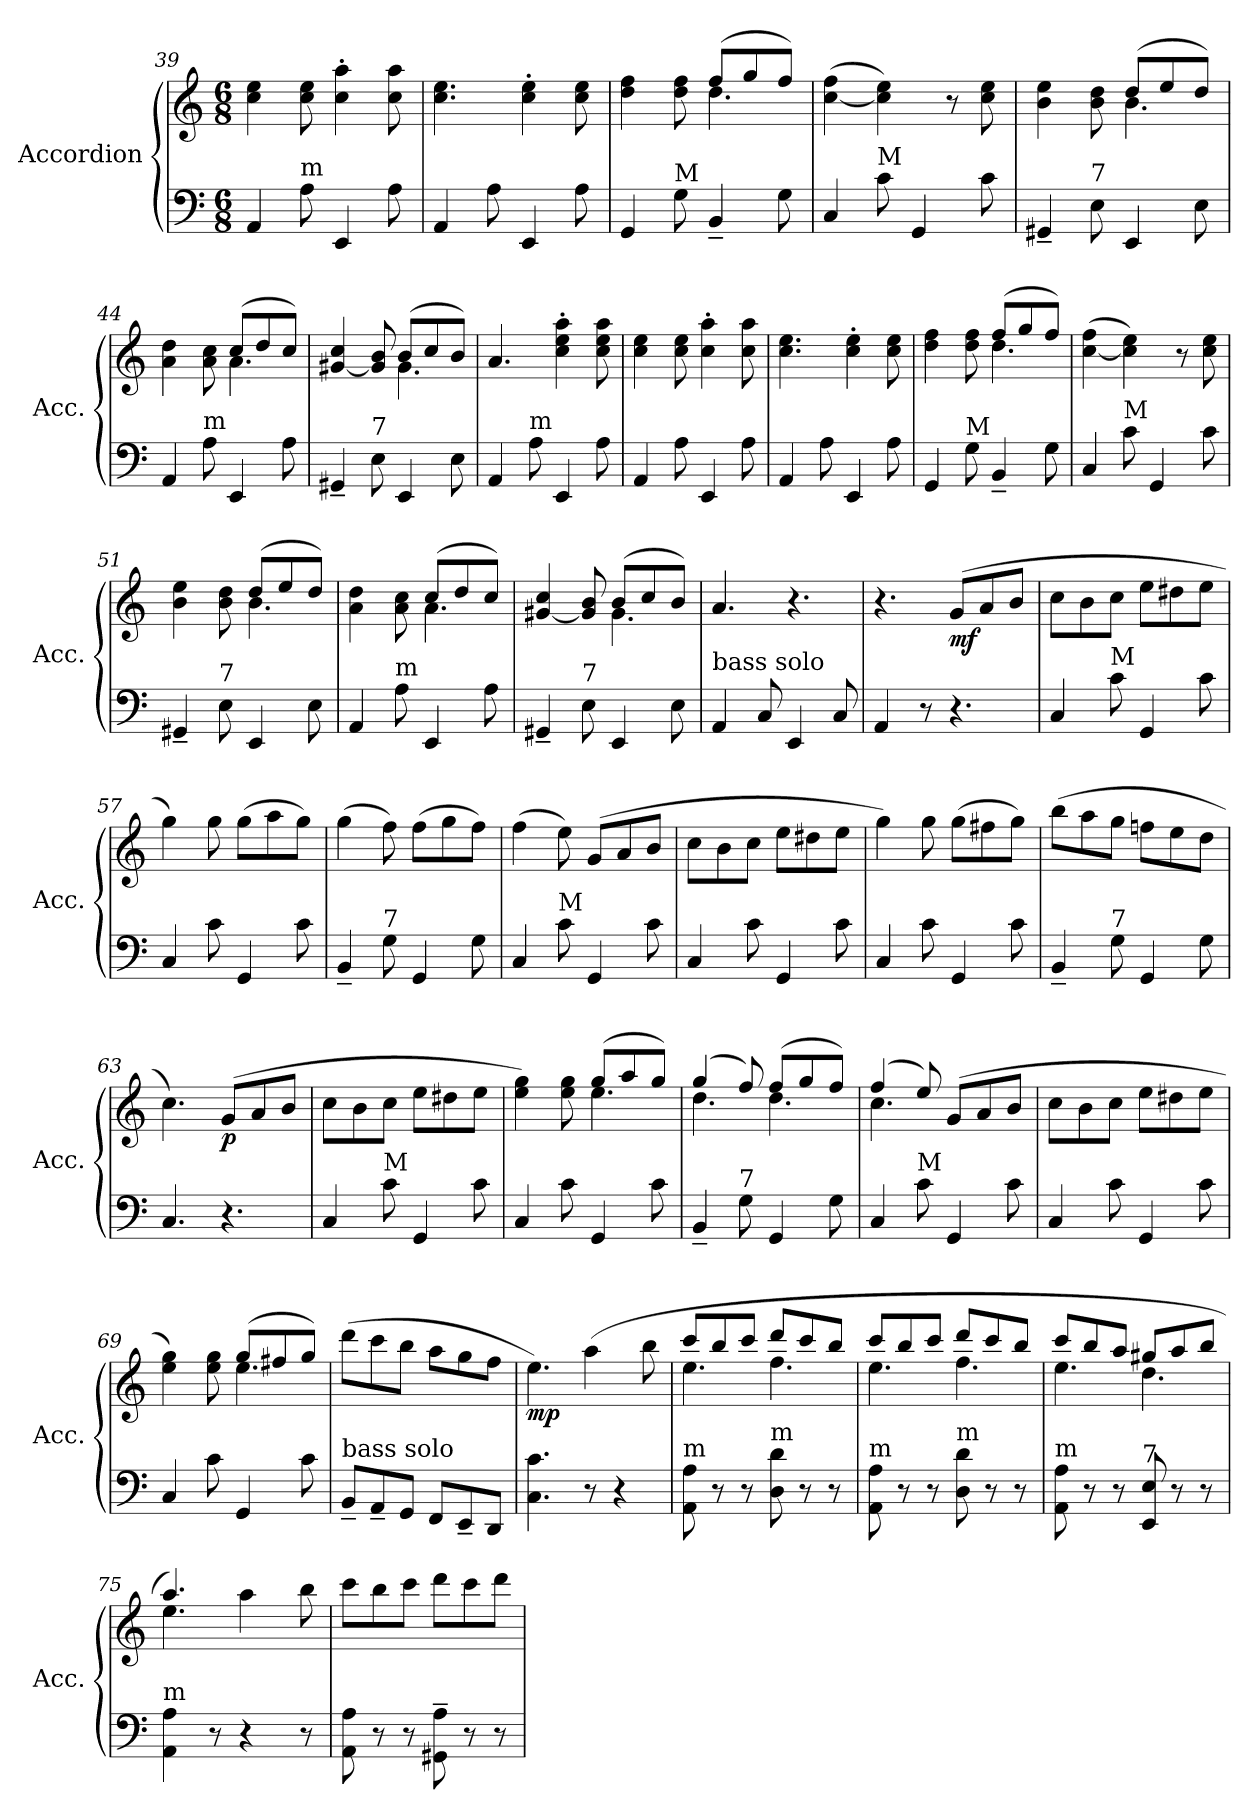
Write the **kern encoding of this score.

**kern	**kern	**dynam
*part1	*part1	*part1
*staff2	*staff1	*staff1/2
*I"Accordion	*	*
*I'Acc.	*	*
*clefF4	*clefG2	*
*k[]	*k[]	*
*M6/8	*M6/8	*
=39	=39	=39
4AA/	4cc\ 4ee\	.
!LO:TX:a:t=m	!	!
8A\	8cc\ 8ee\	.
4EE/	4cc\' 4aa\'	.
8A\	8cc\ 8aa\	.
=40	=40	=40
4AA/	4.cc\ 4.ee\	.
8A\	.	.
4EE/	4cc\' 4ee\'	.
8A\	8cc\ 8ee\	.
=41	=41	=41
*	*^	*
4GG/	4dd\ 4ff\	4.reyy	.
!LO:TX:a:t=M	!	!	!
8G\	8dd\ 8ff\	.	.
4BB~/	(>8ff/L	4.dd\	.
.	8gg/	.	.
8G\	8ff/J)	.	.
*	*v	*v	*
!!LO:LB:g=z
=42	=42	=42
4C/	(>[4cc\ 4ff\	.
!LO:TX:a:t=M	!	!
8c\	4cc\] 4ee\)	.
4GG/	.	.
.	8r	.
8c\	8cc\ 8ee\	.
=43	=43	=43
*	*^	*
4GG#X~/	4b\ 4ee\	4.reyy	.
!LO:TX:a:t=7	!	!	!
8E\	8b\ 8dd\	.	.
4EE/	(>8dd/L	4.b\	.
.	8ee/	.	.
8E\	8dd/J)	.	.
=44	=44	=44	=44
4AA/	4a\ 4dd\	4.reyy	.
!LO:TX:a:t=m	!	!	!
8A\	8a\ 8cc\	.	.
4EE/	(>8cc/L	4.a\	.
.	8dd/	.	.
8A\	8cc/J)	.	.
=45	=45	=45	=45
4GG#X~/	[4g#X/ 4cc/	4.reyy	.
!LO:TX:a:t=7	!	!	!
8E\	8g#/] 8b/	.	.
4EE/	(>8b/L	4.g#\	.
.	8cc/	.	.
8E\	8b/J)	.	.
*	*v	*v	*
=46	=46	=46
4AA/	4.a/	.
!LO:TX:a:t=m	!	!
8A\	.	.
4EE/	4cc\' 4ee\' 4aa\'	.
8A\	8cc\ 8ee\ 8aa\	.
=47	=47	=47
4AA/	4cc\ 4ee\	.
8A\	8cc\ 8ee\	.
4EE/	4cc\' 4aa\'	.
8A\	8cc\ 8aa\	.
=48	=48	=48
4AA/	4.cc\ 4.ee\	.
8A\	.	.
4EE/	4cc\' 4ee\'	.
8A\	8cc\ 8ee\	.
=49	=49	=49
*	*^	*
4GG/	4dd\ 4ff\	4.reyy	.
!LO:TX:a:t=M	!	!	!
8G\	8dd\ 8ff\	.	.
4BB~/	(>8ff/L	4.dd\	.
.	8gg/	.	.
8G\	8ff/J)	.	.
*	*v	*v	*
!!LO:LB:g=z
=50	=50	=50
4C/	(>[4cc\ 4ff\	.
!LO:TX:a:t=M	!	!
8c\	4cc\] 4ee\)	.
4GG/	.	.
.	8r	.
8c\	8cc\ 8ee\	.
=51	=51	=51
*	*^	*
4GG#X~/	4b\ 4ee\	4.reyy	.
!LO:TX:a:t=7	!	!	!
8E\	8b\ 8dd\	.	.
4EE/	(>8dd/L	4.b\	.
.	8ee/	.	.
8E\	8dd/J)	.	.
=52	=52	=52	=52
4AA/	4a\ 4dd\	4.reyy	.
!LO:TX:a:t=m	!	!	!
8A\	8a\ 8cc\	.	.
4EE/	(>8cc/L	4.a\	.
.	8dd/	.	.
8A\	8cc/J)	.	.
=53	=53	=53	=53
4GG#X~/	[4g#X/ 4cc/	4.reyy	.
!LO:TX:a:t=7	!	!	!
8E\	8g#/] 8b/	.	.
4EE/	(>8b/L	4.g#\	.
.	8cc/	.	.
8E\	8b/J)	.	.
*	*v	*v	*
=54	=54	=54
!LO:TX:a:t=bass solo	!	!
4AA/	4.a/	.
8C/	.	.
4EE/	4.r	.
8C/	.	.
=55	=55	=55
4AA/	4.r	.
8r	.	.
!	!	!LO:DY:b
4.r	(>8g/L	mf
.	8a/	.
.	8b/J	.
=56	=56	=56
4C/	8cc\L	.
.	8b\	.
!LO:TX:a:t=M	!	!
8c\	8cc\J	.
4GG/	8ee\L	.
.	8dd#X\	.
8c\	8ee\J	.
=57	=57	=57
4C/	4gg\)	.
8c\	8gg\	.
4GG/	(>8gg\L	.
.	8aa\	.
8c\	8gg\J)	.
!!LO:LB:g=z
=58	=58	=58
4BB~/	(>4gg\	.
!LO:TX:a:t=7	!	!
8G\	8ff\)	.
4GG/	(>8ff\L	.
.	8gg\	.
8G\	8ff\J)	.
=59	=59	=59
4C/	(>4ff\	.
!LO:TX:a:t=M	!	!
8c\	8ee\)	.
4GG/	(>8g/L	.
.	8a/	.
8c\	8b/J	.
=60	=60	=60
4C/	8cc\L	.
.	8b\	.
8c\	8cc\J	.
4GG/	8ee\L	.
.	8dd#X\	.
8c\	8ee\J	.
=61	=61	=61
4C/	4gg\)	.
8c\	8gg\	.
4GG/	(>8gg\L	.
.	8ff#X\	.
8c\	8gg\J)	.
=62	=62	=62
4BB~/	(>8bb\L	.
.	8aa\	.
!LO:TX:a:t=7	!	!
8G\	8gg\J	.
4GG/	8ffn\L	.
.	8ee\	.
8G\	8dd\J	.
=63	=63	=63
4.C/	4.cc\)	.
!	!	!LO:DY:b
4.r	(>8g/L	p
.	8a/	.
.	8b/J	.
=64	=64	=64
4C/	8cc\L	.
.	8b\	.
!LO:TX:a:t=M	!	!
8c\	8cc\J	.
4GG/	8ee\L	.
.	8dd#X\	.
8c\	8ee\J	.
=65	=65	=65
*	*^	*
4C/	4ee\ 4gg\)	4.ryy	.
8c\	8ee\ 8gg\	.	.
4GG/	(>8gg/L	4.ee\	.
.	8aa/	.	.
8c\	8gg/J)	.	.
!!LO:LB:g=z	!!
=66	=66	=66	=66
4BB~/	(>4gg/	4.dd\	.
!LO:TX:a:t=7	!	!	!
8G\	8ff/)	.	.
4GG/	(>8ff/L	4.dd\	.
.	8gg/	.	.
8G\	8ff/J)	.	.
=67	=67	=67	=67
4C/	(>4ff/	4.cc\	.
!LO:TX:a:t=M	!	!	!
8c\	8ee/)	.	.
4GG/	(>8g/L	8rgyy	.
.	8a/	4rgyy	.
8c\	8b/J	.	.
*	*v	*v	*
=68	=68	=68
4C/	8cc\L	.
.	8b\	.
8c\	8cc\J	.
4GG/	8ee\L	.
.	8dd#X\	.
8c\	8ee\J	.
=69	=69	=69
*	*^	*
4C/	4ee\ 4gg\)	4.ryy	.
8c\	8ee\ 8gg\	.	.
4GG/	(>8gg/L	4.ee\	.
.	8ff#X/	.	.
8c\	8gg/J)	.	.
=70	=70	=70	=70
!LO:TX:a:t=bass solo	!	!	!
8BB~/L	(>8ddd\L	2.ryy	.
8AA~/	8ccc\	.	.
8GG/J	8bb\J	.	.
8FF/L	8aa\L	.	.
8EE~/	8gg\	.	.
8DD/J	8ff\J	.	.
*	*v	*v	*
=71	=71	=71
!	!	!LO:DY:b
4.C\ 4.c\	4.ee\)	mp
8r	(>4aa\	.
4r	.	.
.	8bb\	.
=72	=72	=72
*	*^	*
!LO:TX:a:t=m	!	!	!
8AA\ 8A\	8ccc/L	4.ee\	.
8r	8bb/	.	.
8r	8ccc/J	.	.
!LO:TX:a:t=m	!	!	!
8D\ 8d\	8ddd/L	4.ff\	.
8r	8ccc/	.	.
8r	8bb/J	.	.
!!LO:LB:g=z	!!
=73	=73	=73	=73
!LO:TX:a:t=m	!	!	!
8AA\ 8A\	8ccc/L	4.ee\	.
8r	8bb/	.	.
8r	8ccc/J	.	.
!LO:TX:a:t=m	!	!	!
8D\ 8d\	8ddd/L	4.ff\	.
8r	8ccc/	.	.
8r	8bb/J	.	.
=74	=74	=74	=74
!LO:TX:a:t=m	!	!	!
8AA\ 8A\	8ccc/L	4.ee\	.
8r	8bb/	.	.
8r	8aa/J	.	.
!LO:TX:a:t=7	!	!	!
8EE/ 8E/	8gg#X/L	4.dd\	.
8r	8aa/	.	.
8r	8bb/J	.	.
=75	=75	=75	=75
!LO:TX:a:t=m	!	!	!
4AA\ 4A\	4.aa/)	4.ee\	.
8r	.	.	.
4r	4aa\	8ryy	.
.	.	4ryy	.
8r	8bb\	.	.
*	*v	*v	*
=76	=76	=76
8AA\ 8A\	8ccc\L	.
8r	8bb\	.
8r	8ccc\J	.
8GG#X\~ 8A\~	8ddd\L	.
8r	8ccc\	.
8r	8ddd\J	.
=	=	=
*-	*-	*-
